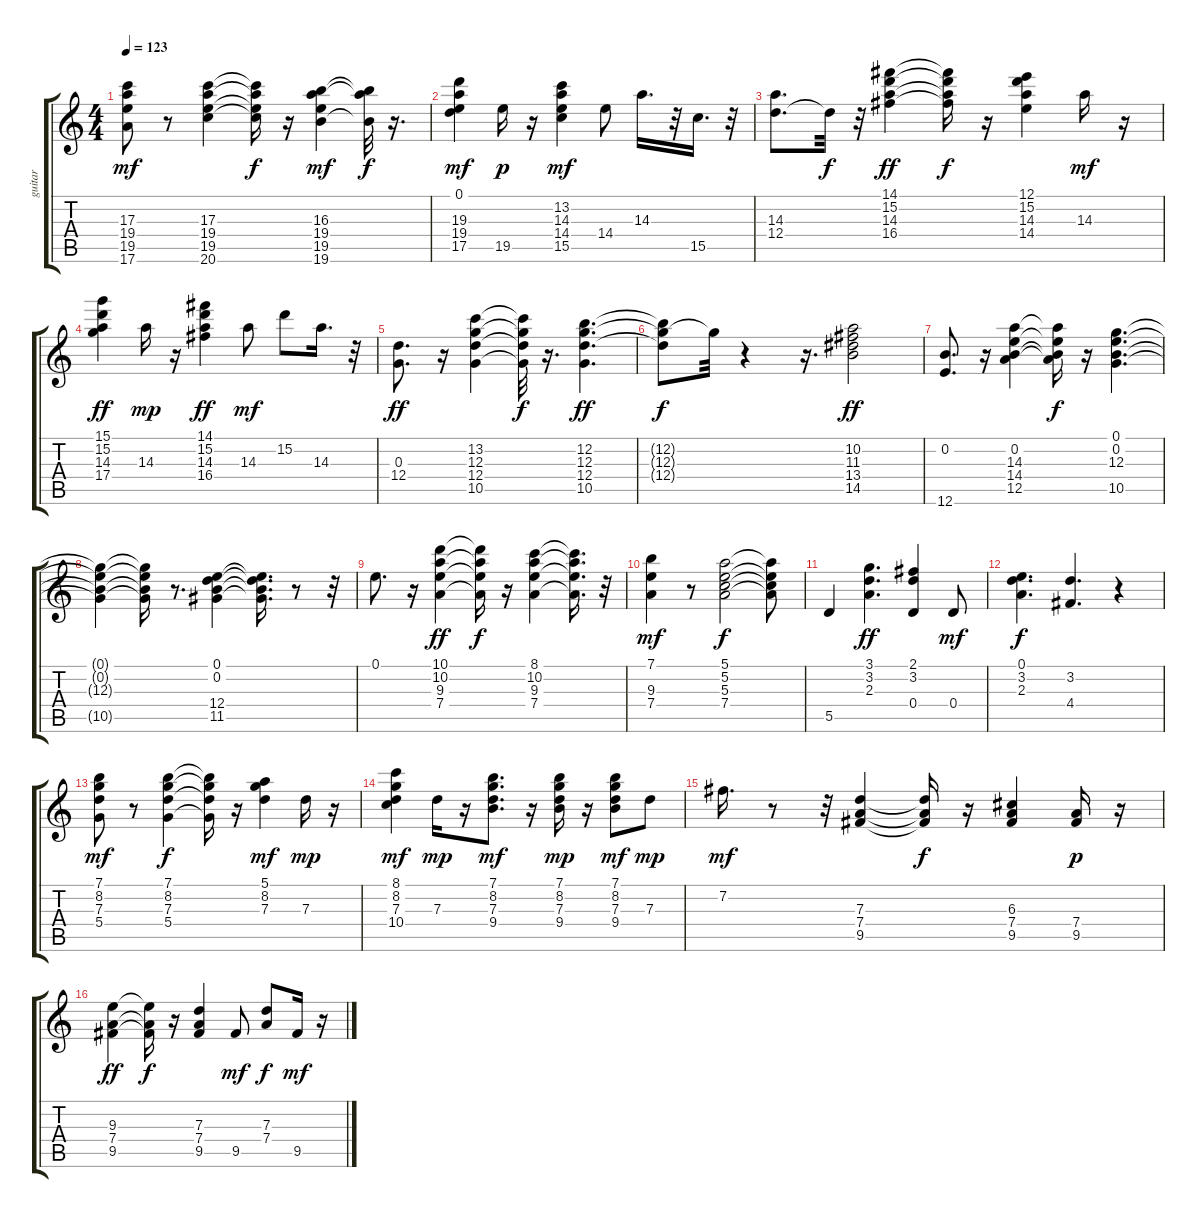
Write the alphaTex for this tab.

\track ("guitar" "guitar") {instrument acousticguitarsteel}
\staff {score tabs}
\tuning (E4 B3 G3 D3 A2 E2) {hide}
\ts (4 4)
\tempo 123
\clef g2
\ks c
(17.3 19.4 19.5 17.6).8{dy mf} r.8 (17.3 19.4 19.5 20.6).4 (17.3{t} 19.4{t} 19.5{t} 20.6{t}).16{dy f} r.16 (16.3 19.4 19.5 19.6).4{dy mf} (16.3{t} 19.4{t} 19.6{t}).32{dy f} r.16{d} |
(0.1 19.3 19.4 17.5).4{dy mf} 19.5.16{dy p} r.16 (13.2 14.3 14.4 15.5).4{dy mf} 14.4.8 14.3.16{d} r.32 15.5.16{d} r.32 |
(14.3 12.4).8{d} 12.4{t}.32{dy f} r.32 (14.1 15.2 14.3 16.4).4{dy ff} (14.1{t} 15.2{t} 14.3{t} 16.4{t}).16{dy f} r.16 (12.1 15.2 14.3 14.4).4 14.3.16{dy mf} r.16 |
(15.1 15.2 14.3 17.4).4{dy ff} 14.3.16{dy mp} r.16 (14.1 15.2 14.3 16.4).4{dy ff} 14.3.8{dy mf} 15.2.8 14.3.16{d} r.32 |
(0.3 12.4).8{d dy ff} r.16 (13.2 12.3 12.4 10.5).4 (13.2{t} 12.3{t} 12.4{t} 10.5{t}).32{dy f} r.16{d} (12.2 12.3 12.4 10.5).4{d dy ff} |
(12.2{t} 12.3{t} 12.4{t}).8{dy f} 12.3{t}.32 r.4 r.16{d} (10.2 11.3 13.4 14.5).2{dy ff} |
(0.2 12.6).8{d} r.16 (0.2 14.3 14.4 12.5).4 (0.2{t} 14.3{t} 14.4{t} 12.5{t}).16{dy f} r.16 (0.1 0.2 12.3 10.5).4{d} |
(0.1{t} 0.2{t} 12.3{t} 10.5{t}).4 (0.1{t} 0.2{t} 12.3{t} 10.5{t}).16 r.8{d} (0.1 0.2 12.4 11.5).4 (0.1{t} 0.2{t} 12.4{t} 11.5{t}).16{d} r.8 r.32 |
0.1.8{d} r.16 (10.1 10.2 9.3 7.4).4{dy ff} (10.1{t} 10.2{t} 9.3{t} 7.4{t}).16{dy f} r.16 (8.1 10.2 9.3 7.4).4 (8.1{t} 10.2{t} 9.3{t} 7.4{t}).16{d} r.32 |
(7.1 9.3 7.4).4{dy mf} r.8 (5.1 5.2 5.3 7.4).2{dy f} (5.1{t} 5.2{t} 5.3{t} 7.4{t}).8 |
5.5.4 (3.1 3.2 2.3).4{d dy ff} (2.1 3.2 0.4).4 0.4.8{dy mf} |
(0.1 3.2 2.3).4{d dy f} (3.2 4.4).4{d} r.4 |
(7.1 8.2 7.3 5.4).8{dy mf} r.8 (7.1 8.2 7.3 5.4).4{dy f} (7.1{t} 8.2{t} 7.3{t} 5.4{t}).16 r.16 (5.1 8.2 7.3).4{dy mf} 7.3.16{dy mp} r.16 |
(8.1 8.2 7.3 10.4).4{dy mf} 7.3.16{dy mp} r.16 (7.1 8.2 7.3 9.4).8{d dy mf} r.16 (7.1 8.2 7.3 9.4).16{dy mp} r.16 (7.1 8.2 7.3 9.4).8{dy mf} 7.3.8{dy mp} |
7.2.16{d dy mf} r.8 r.32 (7.3 7.4 9.5).4 (7.3{t} 7.4{t} 9.5{t}).16{dy f} r.16 (6.3 7.4 9.5).4 (7.4 9.5).16{dy p} r.16 |
(9.3 7.4 9.5).4{dy ff} (9.3{t} 7.4{t} 9.5{t}).16{dy f} r.16 (7.3 7.4 9.5).4 9.5.8{dy mf} (7.3 7.4).8{dy f} 9.5.16{dy mf} r.16
